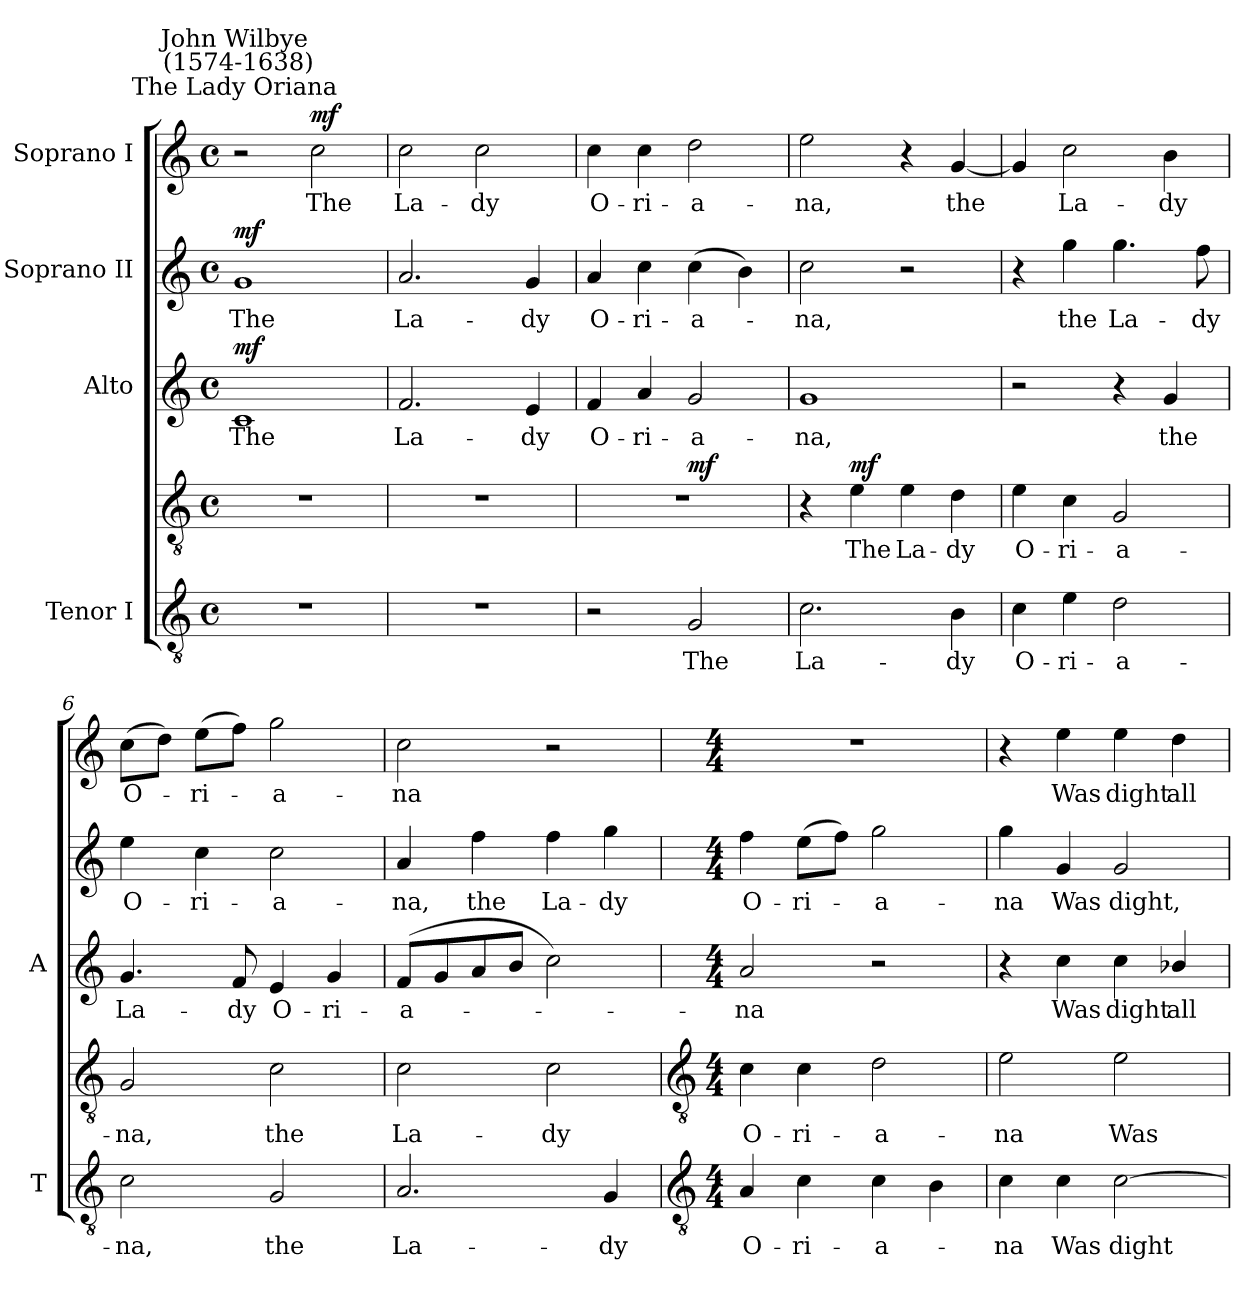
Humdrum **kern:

**kern	**text	**kern	**text	**dynam	**kern	**text	**dynam	**kern	**text	**dynam	**kern	**text	**dynam
*part4	*part4	*part4	*part4	*part4	*part3	*part3	*part3	*part2	*part2	*part2	*part1	*part1	*part1
*staff5	*staff5	*staff4	*staff4	*staff4/5	*staff3	*staff3	*staff3	*staff2	*staff2	*staff2	*staff1	*staff1	*staff1
*I"Tenor I	*	*	*	*	*I"Alto	*	*	*I"Soprano II	*	*	*I"Soprano I	*	*
*I'T	*	*	*	*	*I'A	*	*	*	*	*	*	*	*
*clefGv2	*	*clefGv2	*	*	*clefG2	*	*	*clefG2	*	*	*clefG2	*	*
*k[]	*	*k[]	*	*	*k[]	*	*	*k[]	*	*	*k[]	*	*
*C:	*	*C:	*	*	*C:	*	*	*C:	*	*	*C:	*	*
*M4/4	*	*M4/4	*	*	*M4/4	*	*	*M4/4	*	*	*M4/4	*	*
*met(c)	*	*met(c)	*	*	*met(c)	*	*	*met(c)	*	*	*met(c)	*	*
=1	=1	=1	=1	=1	=1	=1	=1	=1	=1	=1	=1	=1	=1
!	!	!	!	!	!	!	!	!	!	!	!LO:TX:a:cj:t=The Lady Oriana	!	!
!	!	!	!	!	!	!	!	!	!	!	!LO:TX:a:cj:t=John Wilbye\n (1574-1638)	!	!
!	!	!	!	!	!	!LO:LY:b	!LO:DY:b	!	!LO:LY:b	!LO:DY:b	!	!	!
1r	.	1r	.	.	1c	The	mf	1g	The	mf	2r	.	.
!	!	!	!	!	!	!	!	!	!	!	!	!LO:LY:b	!LO:DY:b
.	.	.	.	.	.	.	.	.	.	.	2cc	The	mf
=2	=2	=2	=2	=2	=2	=2	=2	=2	=2	=2	=2	=2	=2
!	!	!	!	!	!	!LO:LY:b	!	!	!LO:LY:b	!	!	!LO:LY:b	!
1r	.	1r	.	.	2.f	La-	.	2.a	La-	.	2cc	La-	.
!	!	!	!	!	!	!	!	!	!	!	!	!LO:LY:b	!
.	.	.	.	.	.	.	.	.	.	.	2cc	-dy	.
!	!	!	!	!	!	!LO:LY:b	!	!	!LO:LY:b	!	!	!	!
.	.	.	.	.	4e	-dy	.	4g	-dy	.	.	.	.
=3	=3	=3	=3	=3	=3	=3	=3	=3	=3	=3	=3	=3	=3
!	!	!	!	!	!	!LO:LY:b	!	!	!LO:LY:b	!	!	!LO:LY:b	!
2r	.	1r	.	.	4f	O-	.	4a	O-	.	4cc	O-	.
!	!	!	!	!	!	!LO:LY:b	!	!	!LO:LY:b	!	!	!LO:LY:b	!
.	.	.	.	.	4a	-ri-	.	4cc	-ri-	.	4cc	-ri-	.
!	!LO:LY:b	!	!	!LO:DY:b=2	!	!LO:LY:b	!	!	!LO:LY:b	!	!	!LO:LY:b	!
2G	The	.	.	mf	2g	-a-	.	(>4cc	-a-	.	2dd	-a-	.
.	.	.	.	.	.	.	.	4b)	.	.	.	.	.
=4	=4	=4	=4	=4	=4	=4	=4	=4	=4	=4	=4	=4	=4
!	!LO:LY:b	!	!	!	!	!LO:LY:b	!	!	!LO:LY:b	!	!	!LO:LY:b	!
2.c	La-	4r	.	.	1g	-na,	.	2cc	na,	.	2ee	-na,	.
!	!	!	!LO:LY:b	!LO:DY:b	!	!	!	!	!	!	!	!	!
.	.	4e	The	mf	.	.	.	.	.	.	.	.	.
!	!	!	!LO:LY:b	!	!	!	!	!	!	!	!	!	!
.	.	4e	La-	.	.	.	.	2r	.	.	4r	.	.
!	!LO:LY:b	!	!LO:LY:b	!	!	!	!	!	!	!	!	!LO:LY:b	!
4B	-dy	4d	-dy	.	.	.	.	.	.	.	[4g	the	.
=5	=5	=5	=5	=5	=5	=5	=5	=5	=5	=5	=5	=5	=5
!	!LO:LY:b	!	!LO:LY:b	!	!	!	!	!	!	!	!	!	!
4c	-O-	4e	O-	.	2r	.	.	4r	.	.	4g]	.	.
!	!LO:LY:b	!	!LO:LY:b	!	!	!	!	!	!LO:LY:b	!	!	!LO:LY:b	!
4e	-ri-	4c	-ri-	.	.	.	.	4gg	the	.	2cc	La-	.
!	!LO:LY:b	!	!LO:LY:b	!	!	!	!	!	!LO:LY:b	!	!	!	!
2d	-a-	2G	-a-	.	4r	.	.	4.gg	La-	.	.	.	.
!	!	!	!	!	!	!LO:LY:b	!	!	!	!	!	!LO:LY:b	!
.	.	.	.	.	4g	the	.	.	.	.	4b	-dy	.
!	!	!	!	!	!	!	!	!	!LO:LY:b	!	!	!	!
.	.	.	.	.	.	.	.	8ff	-dy	.	.	.	.
=6	=6	=6	=6	=6	=6	=6	=6	=6	=6	=6	=6	=6	=6
!	!LO:LY:b	!	!LO:LY:b	!	!	!LO:LY:b	!	!	!LO:LY:b	!	!	!LO:LY:b	!
2c	na,	2G	-na,	.	4.g	La-	.	4ee	O-	.	(>8ccL	O-	.
.	.	.	.	.	.	.	.	.	.	.	8ddJ)	.	.
!	!	!	!	!	!	!	!	!	!LO:LY:b	!	!	!LO:LY:b	!
.	.	.	.	.	.	.	.	4cc	-ri-	.	(>8eeL	ri-	.
!	!	!	!	!	!	!LO:LY:b	!	!	!	!	!	!	!
.	.	.	.	.	8f	-dy	.	.	.	.	8ffJ)	.	.
!	!LO:LY:b	!	!LO:LY:b	!	!	!LO:LY:b	!	!	!LO:LY:b	!	!	!LO:LY:b	!
2G	the	2c	the	.	4e	O-	.	2cc	-a-	.	2gg	a-	.
!	!	!	!	!	!	!LO:LY:b	!	!	!	!	!	!	!
.	.	.	.	.	4g	-ri-	.	.	.	.	.	.	.
=7	=7	=7	=7	=7	=7	=7	=7	=7	=7	=7	=7	=7	=7
!	!LO:LY:b	!	!LO:LY:b	!	!	!LO:LY:b	!	!	!LO:LY:b	!	!	!LO:LY:b	!
2.A	La-	2c	La-	.	(<8fL	-a-	.	4a	-na,	.	2cc	-na	.
.	.	.	.	.	8g	.	.	.	.	.	.	.	.
!	!	!	!	!	!	!	!	!	!LO:LY:b	!	!	!	!
.	.	.	.	.	8a	.	.	4ff	the	.	.	.	.
.	.	.	.	.	8bJ	.	.	.	.	.	.	.	.
!	!	!	!LO:LY:b	!	!	!	!	!	!LO:LY:b	!	!	!	!
.	.	2c	-dy	.	2cc)	.	.	4ff	La-	.	2r	.	.
!	!LO:LY:b	!	!	!	!	!	!	!	!LO:LY:b	!	!	!	!
4G	-dy	.	.	.	.	.	.	4gg	-dy	.	.	.	.
!!LO:LB:g=z
=8	=8	=8	=8	=8	=8	=8	=8	=8	=8	=8	=8	=8	=8
*clefGv2	*	*clefGv2	*	*	*	*	*	*	*	*	*	*	*
*M4/4	*	*M4/4	*	*	*M4/4	*	*	*M4/4	*	*	*M4/4	*	*
!	!LO:LY:b	!	!LO:LY:b	!	!	!LO:LY:b	!	!	!LO:LY:b	!	!	!	!
4A	-O-	4c	O-	.	2a	na	.	4ff	O-	.	1r	.	.
!	!LO:LY:b	!	!LO:LY:b	!	!	!	!	!	!LO:LY:b	!	!	!	!
4c	-ri-	4c	-ri-	.	.	.	.	(>8eeL	-ri-	.	.	.	.
.	.	.	.	.	.	.	.	8ffJ)	.	.	.	.	.
!	!LO:LY:b	!	!LO:LY:b	!	!	!	!	!	!LO:LY:b	!	!	!	!
4c	-a-	2d	-a-	.	2r	.	.	2gg	a-	.	.	.	.
4B	.	.	.	.	.	.	.	.	.	.	.	.	.
=9	=9	=9	=9	=9	=9	=9	=9	=9	=9	=9	=9	=9	=9
!	!LO:LY:b	!	!LO:LY:b	!	!	!	!	!	!LO:LY:b	!	!	!	!
4c	na	2e	na	.	4r	.	.	4gg	-na	.	4r	.	.
!	!LO:LY:b	!	!	!	!	!LO:LY:b	!	!	!LO:LY:b	!	!	!LO:LY:b	!
4c	Was	.	.	.	4cc	Was	.	4g	Was	.	4ee	Was	.
!	!LO:LY:b	!	!LO:LY:b	!	!	!LO:LY:b	!	!	!LO:LY:b	!	!	!LO:LY:b	!
[2c	dight	2e	Was	.	4cc	dight	.	2g	dight,	.	4ee	dight	.
!	!	!	!	!	!	!LO:LY:b	!	!	!	!	!	!LO:LY:b	!
.	.	.	.	.	4b-X/	all	.	.	.	.	4dd	all	.
=	=	=	=	=	=	=	=	=	=	=	=	=	=
*-	*-	*-	*-	*-	*-	*-	*-	*-	*-	*-	*-	*-	*-
